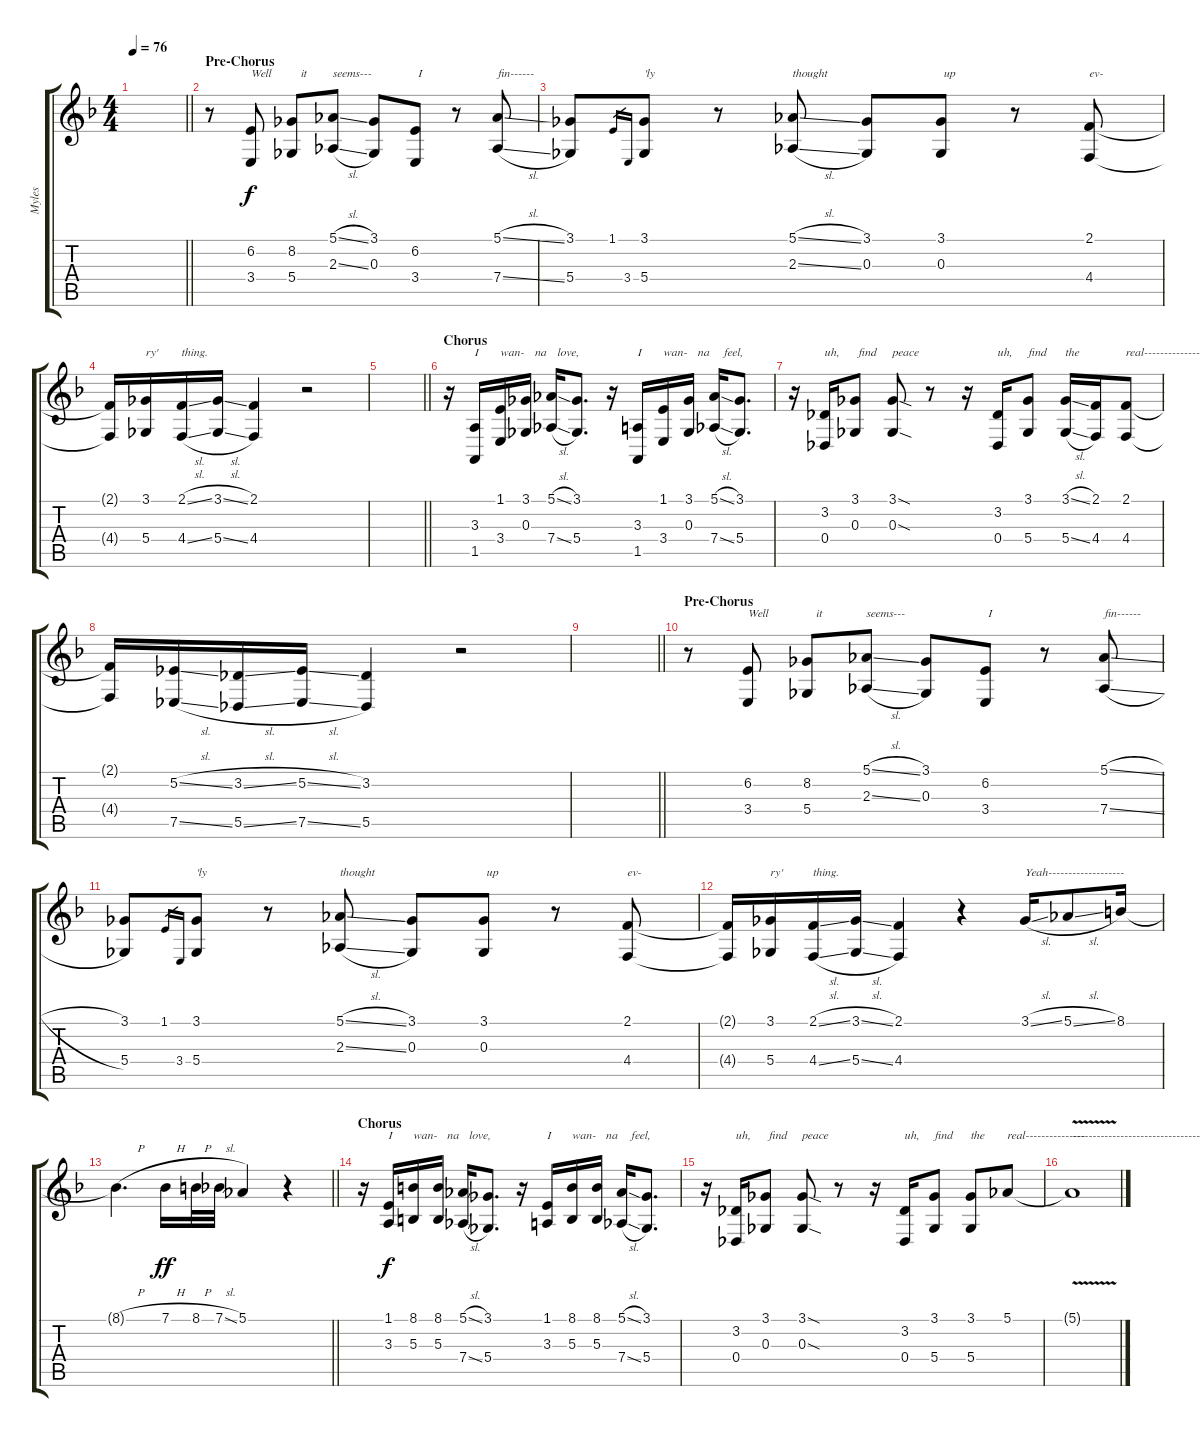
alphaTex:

\track ("Myles" "Myles") {instrument tenorsax}
\staff {score tabs}
\tuning (Eb4 Bb3 Gb3 Db3 Ab2 Db2) {hide}
\ts (4 4)
\tempo 76
\clef g2
\barLineRight lightlight
\ks f
|
\section ("" "Pre-Chorus")
r.8 (6.2 3.4).8{txt "Well"} (8.2 5.4).8{txt "   it"} (5.1{sl} 2.3{sl}).8{txt "seems---"} (3.1 0.3).8 (6.2 3.4).8{txt " I"} r.8 (5.1{sl} 7.4{sl}).8{txt "fin------"} |
(3.1 5.4).8 1.1.16{gr} 3.4.16{gr} (3.1 5.4).8{txt "'ly"} r.8 (5.1{sl} 2.3{sl}).8{txt "thought"} (3.1 0.3).8 (3.1 0.3).8{txt " up"} r.8 (2.1 4.4).8{txt "ev-"} |
(2.1{t} 4.4{t}).16 (3.1 5.4).16{txt "ry'"} (2.1{sl} 4.4{sl}).16{txt "thing."} (3.1{sl} 5.4{sl}).16 (2.1 4.4).4 r.2 |
\barLineRight lightlight
|
\section ("" "Chorus")
r.16 (3.3 1.5).16{txt "I"} (1.1 3.4).16{txt "wan-"} (3.1 0.3).16{txt "   na"} (5.1{sl} 7.4{sl}).16{txt "  love,"} (3.1 5.4).8{d} r.16 (3.3 1.5).16{txt "I"} (1.1 3.4).16{txt "wan-"} (3.1 0.3).16{txt "   na"} (5.1{sl} 7.4{sl}).16{txt "   feel,"} (3.1 5.4).8{d} |
r.16 (3.2 0.4).16{txt "uh,"} (3.1 0.3).8{txt " find"} (3.1{sod} 0.3{sod}).8{txt "peace"} r.8 r.16 (3.2 0.4).16{txt "uh,"} (3.1 5.4).8{txt "find"} (3.1{sl} 5.4{sl}).16{txt "the"} (2.1 4.4).16 (2.1 4.4).8{txt "real---------------"} |
(2.1{t} 4.4{t}).16 (5.2{sl} 7.5{sl}).16 (3.2{sl} 5.5{sl}).16 (5.2{sl} 7.5{sl}).16 (3.2 5.5).4 r.2 |
\barLineRight lightlight
|
\section ("" "Pre-Chorus")
r.8 (6.2 3.4).8{txt "Well"} (8.2 5.4).8{txt "   it"} (5.1{sl} 2.3{sl}).8{txt "seems---"} (3.1 0.3).8 (6.2 3.4).8{txt " I"} r.8 (5.1{sl} 7.4{sl}).8{txt "fin------"} |
(3.1 5.4).8 1.1.16{gr} 3.4.16{gr} (3.1 5.4).8{txt "'ly"} r.8 (5.1{sl} 2.3{sl}).8{txt "thought"} (3.1 0.3).8 (3.1 0.3).8{txt " up"} r.8 (2.1 4.4).8{txt "ev-"} |
(2.1{t} 4.4{t}).16 (3.1 5.4).16{txt "ry'"} (2.1{sl} 4.4{sl}).16{txt "thing."} (3.1{sl} 5.4{sl}).16 (2.1 4.4).4 r.4 3.1{sl}.16{txt "Yeah-------------------"} 5.1{sl}.8 8.1.16 |
\barLineRight lightlight
8.1{h t}.4{d} 7.1{h}.16{dy ff} 8.1{h}.32 7.1{sl}.32 5.1.4 r.4 |
\section ("" "Chorus")
r.16 (1.1 3.3).16{txt "I" dy f} (8.1 5.3).16{txt "wan-"} (8.1 5.3).16{txt "   na"} (5.1{sl} 7.4{sl}).16{txt "  love,"} (3.1 5.4).8{d} r.16 (1.1 3.3).16{txt "I"} (8.1 5.3).16{txt "wan-"} (8.1 5.3).16{txt "   na"} (5.1{sl} 7.4{sl}).16{txt "   feel,"} (3.1 5.4).8{d} |
r.16 (3.2 0.4).16{txt "uh,"} (3.1 0.3).8{txt " find"} (3.1{sod} 0.3{sod}).8{txt "peace"} r.8 r.16 (3.2 0.4).16{txt "uh,"} (3.1 5.4).8{txt "find"} (3.1 5.4).8{txt "the"} 5.1.8{txt "real---------------"} |
5.1{v t}.1{txt "----------------------------------------"}
